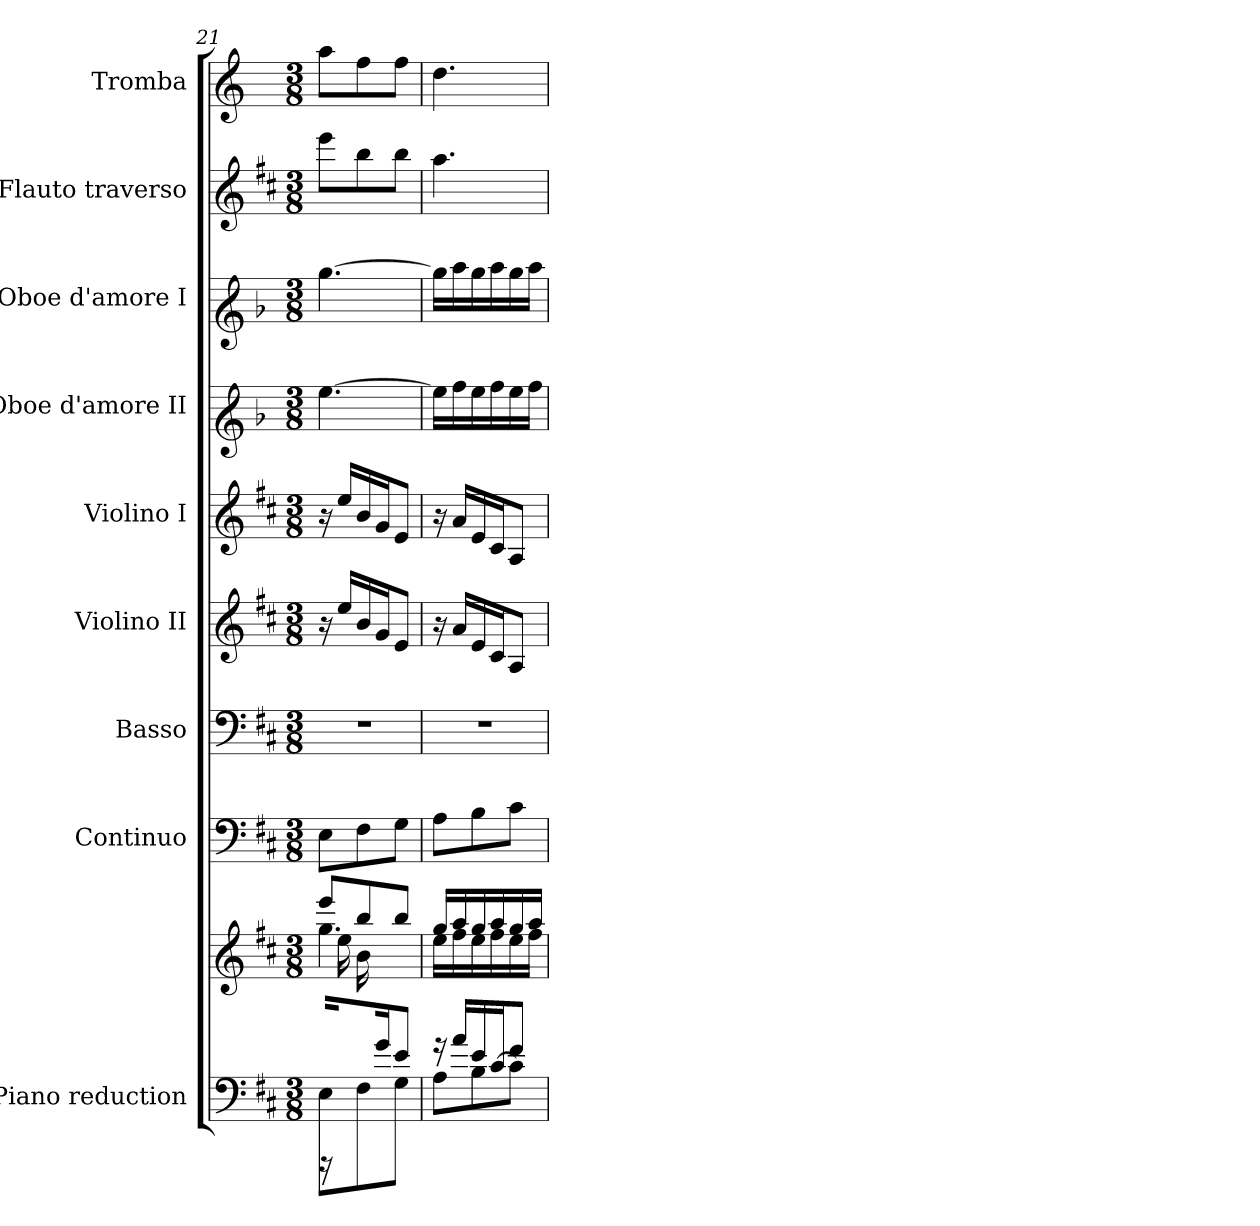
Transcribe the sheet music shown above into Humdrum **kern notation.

**kern	**kern	**kern	**kern	**kern	**kern	**kern	**kern	**kern	**kern
*part9	*part9	*part8	*part7	*part6	*part5	*part4	*part3	*part2	*part1
*staff10	*staff9	*staff8	*staff7	*staff6	*staff5	*staff4	*staff3	*staff2	*staff1
*I"Piano reduction	*	*I"Continuo	*I"Basso	*I"Violino II	*I"Violino I	*I"Oboe d'amore II	*I"Oboe d'amore I	*I"Flauto traverso	*I"Tromba
*I'Pno	*	*	*	*I'Vln	*I'Vln	*	*	*I'Fl	*
*clefF4	*clefG2	*clefF4	*clefF4	*clefG2	*clefG2	*clefG1	*clefG1	*clefG2	*clefG2
*	*	*	*	*	*	*ITrd2c3	*ITrd2c3	*	*ITrd-1c-2
*k[f#c#]	*k[f#c#]	*k[f#c#]	*k[f#c#]	*k[f#c#]	*k[f#c#]	*k[f#c#]	*k[f#c#]	*k[f#c#]	*k[f#c#]
*M3/8	*M3/8	*M3/8	*M3/8	*M3/8	*M3/8	*M3/8	*M3/8	*M3/8	*M3/8
=21	=21	=21	=21	=21	=21	=21	=21	=21	=21
*^	*^	*	*	*	*	*	*	*	*
*	*	*	*^	*	*	*	*	*	*	*	*
16rFFF	8E\L	8eee/L	4.gg\	16ryy	8E\L	4.r	16r	16r	[4.ee\	[4.gg\	8eee\L	8bb\L
8ryy	.	.	.	16ee\LL	.	.	16ee/LL	16ee/LL	.	.	.	.
.	8F#\	8bb/	.	16b\	8F#\	.	16b/	16b/	.	.	8bb\	8gg\
16g/J	.	.	.	8.ryy	.	.	16g/J	16g/J	.	.	.	.
8e/J	8G\J	8bb/J	.	.	8G\J	.	8e/J	8e/J	.	.	8bb\J	8gg\J
*	*	*	*v	*v	*	*	*	*	*	*	*	*
=22	=22	=22	=22	=22	=22	=22	=22	=22	=22	=22	=22
16r	8A\L	16gg/LL	16ee\LL	8A\L	4.r	16r	16r	16ee\LL]	16gg\LL]	4.aa\	4.ee\
16a/LL	.	16aa/	16ff#\	.	.	16a/LL	16a/LL	16ff#\	16aa\	.	.
16e/	8B\	16gg/	16ee\	8B\	.	16e/	16e/	16ee\	16gg\	.	.
[16c#/J	.	16aa/	16ff#\	.	.	16c#/J	16c#/J	16ff#\	16aa\	.	.
8f#/J	8c#\J]	16gg/	16ee\	8c#\J	.	8A/J	8A/J	16ee\	16gg\	.	.
.	.	16aa/JJ	16ff#\JJ	.	.	.	.	16ff#\JJ	16aa\JJ	.	.
*v	*v	*	*	*	*	*	*	*	*	*	*
*	*v	*v	*	*	*	*	*	*	*	*
=	=	=	=	=	=	=	=	=	=
*-	*-	*-	*-	*-	*-	*-	*-	*-	*-
